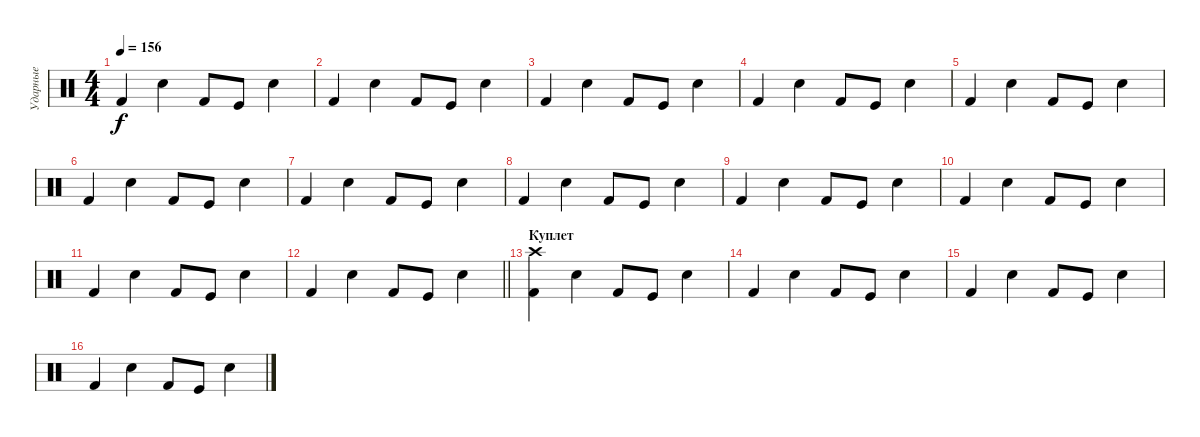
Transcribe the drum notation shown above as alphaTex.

\track ("Ударные" "Ударные") {instrument percussion}
\staff {score}
\articulation defaults
\ts (4 4)
\tempo 156
\clef neutral
\ks c "Kick (hit) 2".4{dy f} "Snare (hit) 2".4 "Kick (hit) 2".8 "Kick (hit)".8 "Snare (hit) 2".4
|
"Kick (hit) 2".4 "Snare (hit) 2".4 "Kick (hit) 2".8 "Kick (hit)".8 "Snare (hit) 2".4 |
"Kick (hit) 2".4 "Snare (hit) 2".4 "Kick (hit) 2".8 "Kick (hit)".8 "Snare (hit) 2".4 |
"Kick (hit) 2".4 "Snare (hit) 2".4 "Kick (hit) 2".8 "Kick (hit)".8 "Snare (hit) 2".4 |
"Kick (hit) 2".4 "Snare (hit) 2".4 "Kick (hit) 2".8 "Kick (hit)".8 "Snare (hit) 2".4 |
"Kick (hit) 2".4 "Snare (hit) 2".4 "Kick (hit) 2".8 "Kick (hit)".8 "Snare (hit) 2".4 |
"Kick (hit) 2".4 "Snare (hit) 2".4 "Kick (hit) 2".8 "Kick (hit)".8 "Snare (hit) 2".4 |
"Kick (hit) 2".4 "Snare (hit) 2".4 "Kick (hit) 2".8 "Kick (hit)".8 "Snare (hit) 2".4 |
"Kick (hit) 2".4 "Snare (hit) 2".4 "Kick (hit) 2".8 "Kick (hit)".8 "Snare (hit) 2".4 |
"Kick (hit) 2".4 "Snare (hit) 2".4 "Kick (hit) 2".8 "Kick (hit)".8 "Snare (hit) 2".4 |
"Kick (hit) 2".4 "Snare (hit) 2".4 "Kick (hit) 2".8 "Kick (hit)".8 "Snare (hit) 2".4 |
\barLineRight lightlight "Kick (hit) 2".4 "Snare (hit) 2".4 "Kick (hit) 2".8 "Kick (hit)".8 "Snare (hit) 2".4
|
\section ("" "Куплет")
("Kick (hit) 2" "Crash high (hit)").4 "Snare (hit) 2".4 "Kick (hit) 2".8 "Kick (hit)".8 "Snare (hit) 2".4 |
"Kick (hit) 2".4 "Snare (hit) 2".4 "Kick (hit) 2".8 "Kick (hit)".8 "Snare (hit) 2".4 |
"Kick (hit) 2".4 "Snare (hit) 2".4 "Kick (hit) 2".8 "Kick (hit)".8 "Snare (hit) 2".4 |
"Kick (hit) 2".4 "Snare (hit) 2".4 "Kick (hit) 2".8 "Kick (hit)".8 "Snare (hit) 2".4
